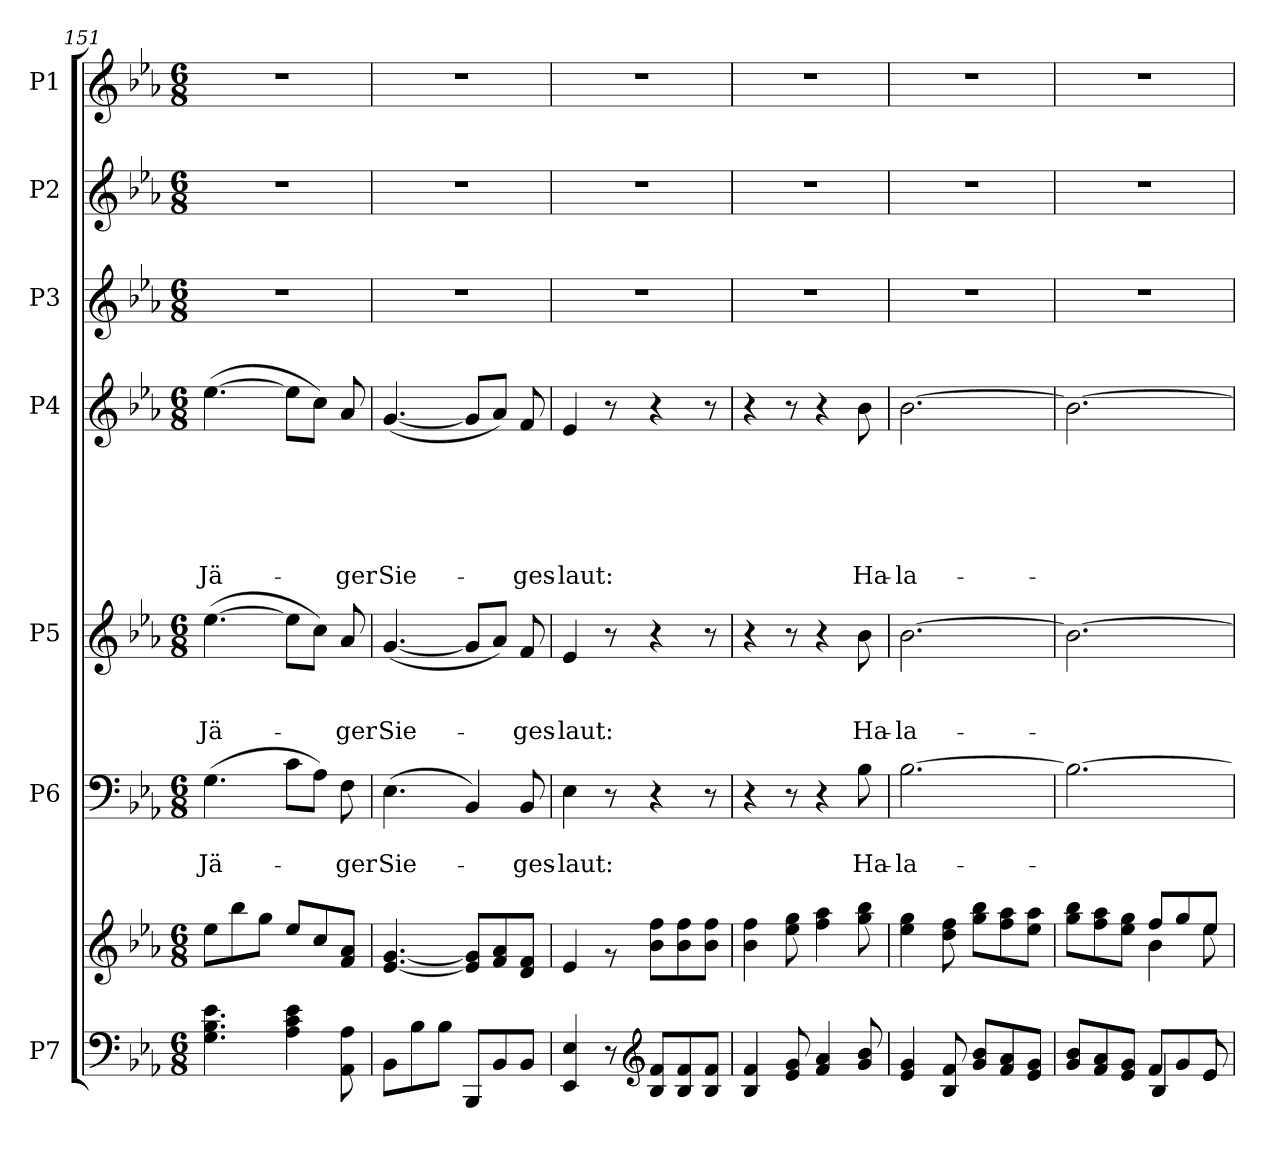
**kern	**kern	**kern	**text	**text	**kern	**text	**text	**text	**kern	**text	**text	**text	**text	**text	**text	**kern	**kern	**kern
*part7	*part7	*part6	*part6	*part6	*part5	*part5	*part5	*part5	*part4	*part4	*part4	*part4	*part4	*part4	*part4	*part3	*part2	*part1
*staff8	*staff7	*staff6	*staff6	*staff6	*staff5	*staff5	*staff5	*staff5	*staff4	*staff4	*staff4	*staff4	*staff4	*staff4	*staff4	*staff3	*staff2	*staff1
*I"P7	*	*I"P6	*	*	*I"P5	*	*	*	*I"P4	*	*	*	*	*	*	*I"P3	*I"P2	*I"P1
*clefF4	*clefG2	*clefF4	*	*	*clefG2	*	*	*	*clefG2	*	*	*	*	*	*	*clefG2	*clefG2	*clefG2
*	*	*	*	*	*ITrd7c12	*	*	*	*ITrd7c12	*	*	*	*	*	*	*	*	*ITrd7c12
*k[b-e-a-]	*k[b-e-a-]	*k[b-e-a-]	*	*	*k[b-e-a-]	*	*	*	*k[b-e-a-]	*	*	*	*	*	*	*k[b-e-a-]	*k[b-e-a-]	*k[b-e-a-]
*E-:	*E-:	*E-:	*	*	*E-:	*	*	*	*E-:	*	*	*	*	*	*	*E-:	*E-:	*E-:
*M6/8	*M6/8	*M6/8	*	*	*M6/8	*	*	*	*M6/8	*	*	*	*	*	*	*M6/8	*M6/8	*M6/8
=151	=151	=151	=151	=151	=151	=151	=151	=151	=151	=151	=151	=151	=151	=151	=151	=151	=151	=151
*^	*^	*	*	*	*	*	*	*	*	*	*	*	*	*	*	*	*	*
!	!	!	!	!	!	!LO:LY:b	!	!	!	!LO:LY:b	!	!	!	!	!	!	!LO:LY:b	!LO:N:vis=1	!LO:N:vis=1	!LO:N:vis=1
4.G\ 4.B-\ 4.e-\	2.ryy	2.ryy	8ee-\L	(>4.G\	.	Jä-	(>[>4.e-\	.	.	Jä-	(>[>4.e-\	.	.	.	.	.	Jä-	2.r	2.r	2.r
.	.	.	8bb-\	.	.	.	.	.	.	.	.	.	.	.	.	.	.	.	.	.
.	.	.	8gg\J	.	.	.	.	.	.	.	.	.	.	.	.	.	.	.	.	.
4A-\ 4c\ 4e-\	.	.	8ee-/L	8c\L	.	.	8e-\L]	.	.	.	8e-\L]	.	.	.	.	.	.	.	.	.
.	.	.	8cc/	8A-\J)	.	.	8c\J)	.	.	.	8c\J)	.	.	.	.	.	.	.	.	.
!	!	!	!	!	!	!LO:LY:b	!	!	!	!LO:LY:b	!	!	!	!	!	!	!LO:LY:b	!	!	!
8AA-\ 8A-\	.	.	8f/ 8a-/J	8F\	.	-ger	8A-/	.	.	-ger	8A-/	.	.	.	.	.	-ger	.	.	.
=152	=152	=152	=152	=152	=152	=152	=152	=152	=152	=152	=152	=152	=152	=152	=152	=152	=152	=152	=152	=152
!	!	!	!	!	!	!LO:LY:b	!	!	!	!LO:LY:b	!	!	!	!	!	!	!LO:LY:b	!LO:N:vis=1	!LO:N:vis=1	!LO:N:vis=1
8BB-\L	2.ryy	2.ryy	[<4.e-/ [>4.g/	(>4.E-\	.	Sie-	(<[<4.G/	.	.	Sie-	(<[<4.G/	.	.	.	.	.	Sie-	2.r	2.r	2.r
8B-\	.	.	.	.	.	.	.	.	.	.	.	.	.	.	.	.	.	.	.	.
8B-\J	.	.	.	.	.	.	.	.	.	.	.	.	.	.	.	.	.	.	.	.
8BBB-/L	.	.	8e-/] 8g/]L	4BB-/)	.	.	8G/L]	.	.	.	8G/L]	.	.	.	.	.	.	.	.	.
8BB-/	.	.	8f/ 8a-/	.	.	.	8A-/J)	.	.	.	8A-/J)	.	.	.	.	.	.	.	.	.
!	!	!	!	!	!	!LO:LY:b	!	!	!	!LO:LY:b	!	!	!	!	!	!	!LO:LY:b	!	!	!
8BB-/J	.	.	8d/ 8f/J	8BB-/	.	-ges-	8F/	.	.	-ges-	8F/	.	.	.	.	.	-ges-	.	.	.
=153	=153	=153	=153	=153	=153	=153	=153	=153	=153	=153	=153	=153	=153	=153	=153	=153	=153	=153	=153	=153
!	!	!	!	!	!	!LO:LY:b	!	!	!	!LO:LY:b	!	!	!	!	!	!	!LO:LY:b	!LO:N:vis=1	!LO:N:vis=1	!LO:N:vis=1
4EE-/ 4E-/	4.ryy	2.ryy	4e-/	4E-\	.	-laut:	4E-/	.	.	-laut:	4E-/	.	.	.	.	.	-laut:	2.r	2.r	2.r
8r	.	.	8r	8r	.	.	8r	.	.	.	8r	.	.	.	.	.	.	.	.	.
*clefG2	*	*	*	*	*	*	*	*	*	*	*	*	*	*	*	*	*	*	*	*
8B-/ 8f/L	4.ryy	.	8b-\ 8ff\L	4r	.	.	4r	.	.	.	4r	.	.	.	.	.	.	.	.	.
8B-/ 8f/	.	.	8b-\ 8ff\	.	.	.	.	.	.	.	.	.	.	.	.	.	.	.	.	.
8B-/ 8f/J	.	.	8b-\ 8ff\J	8r	.	.	8r	.	.	.	8r	.	.	.	.	.	.	.	.	.
!!LO:PB:g=z
=154	=154	=154	=154	=154	=154	=154	=154	=154	=154	=154	=154	=154	=154	=154	=154	=154	=154	=154	=154	=154
!	!	!	!	!	!	!	!	!	!	!	!	!	!	!	!	!	!	!LO:N:vis=1	!LO:N:vis=1	!LO:N:vis=1
4B-/ 4f/	2.ryy	2.ryy	4b-\ 4ff\	4r	.	.	4r	.	.	.	4r	.	.	.	.	.	.	2.r	2.r	2.r
8e-/ 8g/	.	.	8ee-\ 8gg\	8r	.	.	8r	.	.	.	8r	.	.	.	.	.	.	.	.	.
4f/ 4a-/	.	.	4ff\ 4aa-\	4r	.	.	4r	.	.	.	4r	.	.	.	.	.	.	.	.	.
!	!	!	!	!	!	!LO:LY:b	!	!	!	!LO:LY:b	!	!	!	!	!	!	!LO:LY:b	!	!	!
8g/ 8b-/	.	.	8gg\ 8bb-\	8B-\	.	Ha-	8B-\	.	.	Ha-	8B-\	.	.	.	.	.	Ha-	.	.	.
=155	=155	=155	=155	=155	=155	=155	=155	=155	=155	=155	=155	=155	=155	=155	=155	=155	=155	=155	=155	=155
!	!	!	!	!	!	!LO:LY:b	!	!	!	!LO:LY:b	!	!	!	!	!	!	!LO:LY:b	!LO:N:vis=1	!LO:N:vis=1	!LO:N:vis=1
4e-/ 4g/	2.ryy	2.ryy	4ee-\ 4gg\	[>2.B-\	.	-la-	[>2.B-\	.	.	-la-	[>2.B-\	.	.	.	.	.	-la-	2.r	2.r	2.r
8B-/ 8f/	.	.	8dd\ 8ff\	.	.	.	.	.	.	.	.	.	.	.	.	.	.	.	.	.
8g/ 8b-/L	.	.	8gg\ 8bb-\L	.	.	.	.	.	.	.	.	.	.	.	.	.	.	.	.	.
8f/ 8a-/	.	.	8ff\ 8aa-\	.	.	.	.	.	.	.	.	.	.	.	.	.	.	.	.	.
8e-/ 8g/J	.	.	8ee-\ 8aa-\J	.	.	.	.	.	.	.	.	.	.	.	.	.	.	.	.	.
=156	=156	=156	=156	=156	=156	=156	=156	=156	=156	=156	=156	=156	=156	=156	=156	=156	=156	=156	=156	=156
!	!	!	!	!	!	!	!	!	!	!	!	!	!	!	!	!	!	!LO:N:vis=1	!LO:N:vis=1	!LO:N:vis=1
8g/ 8b-/L	4.ryy	4.ryy	8gg\ 8bb-\L	2.B-\_	.	.	2.B-\_	.	.	.	2.B-\_	.	.	.	.	.	.	2.r	2.r	2.r
8f/ 8a-/	.	.	8ff\ 8aa-\	.	.	.	.	.	.	.	.	.	.	.	.	.	.	.	.	.
8e-/ 8g/J	.	.	8ee-\ 8gg\J	.	.	.	.	.	.	.	.	.	.	.	.	.	.	.	.	.
8f/L	4B-/	4b-\	8ff/L	.	.	.	.	.	.	.	.	.	.	.	.	.	.	.	.	.
8g/	.	.	8gg/	.	.	.	.	.	.	.	.	.	.	.	.	.	.	.	.	.
8e-/J	8e-/	8ee-\	8ee-/J	.	.	.	.	.	.	.	.	.	.	.	.	.	.	.	.	.
*v	*v	*	*	*	*	*	*	*	*	*	*	*	*	*	*	*	*	*	*	*
*	*v	*v	*	*	*	*	*	*	*	*	*	*	*	*	*	*	*	*	*
=	=	=	=	=	=	=	=	=	=	=	=	=	=	=	=	=	=	=
*-	*-	*-	*-	*-	*-	*-	*-	*-	*-	*-	*-	*-	*-	*-	*-	*-	*-	*-
